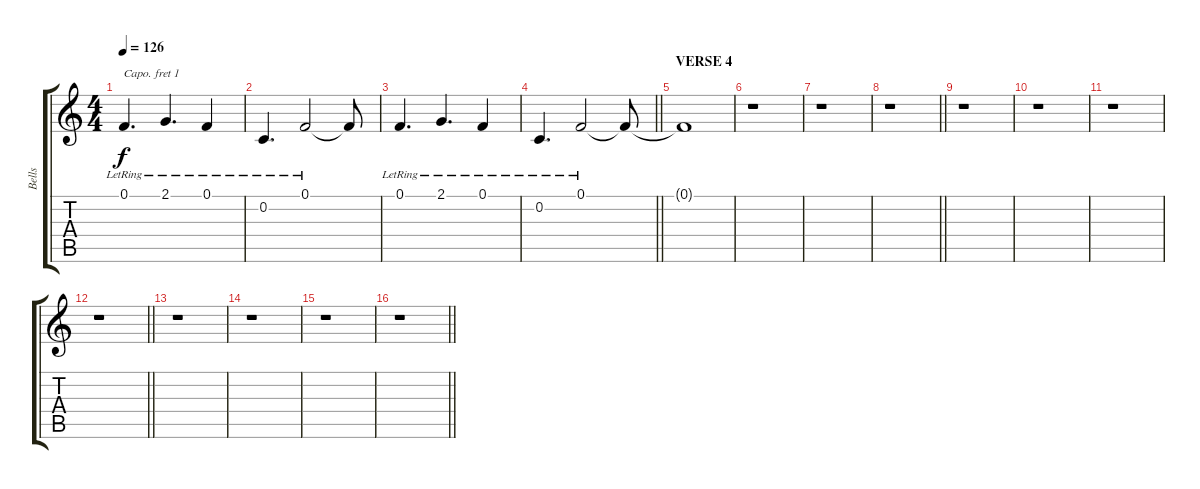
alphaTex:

\track ("Bells" "Bells") {instrument pad1newage}
\staff {score tabs}
\capo 1
\tuning (E4 B3 G3 D3 A2 E2) {hide}
\ts (4 4)
\tempo 126
\clef g2
\ks c
0.1{lr}.4{d dy f} 2.1{lr}.4{d} 0.1{lr}.4 |
0.2{lr}.4{d} 0.1{lr}.2 0.1{t}.8 |
0.1{lr}.4{d} 2.1{lr}.4{d} 0.1{lr}.4 |
\barLineRight lightlight
0.2{lr}.4{d} 0.1{lr}.2 0.1{t}.8 |
\section ("" "VERSE 4")
0.1{t}.1 |
r.1 |
r.1 |
\barLineRight lightlight
r.1 |
r.1 |
r.1 |
r.1 |
\barLineRight lightlight
r.1 |
r.1 |
r.1 |
r.1 |
\barLineRight lightlight
r.1
